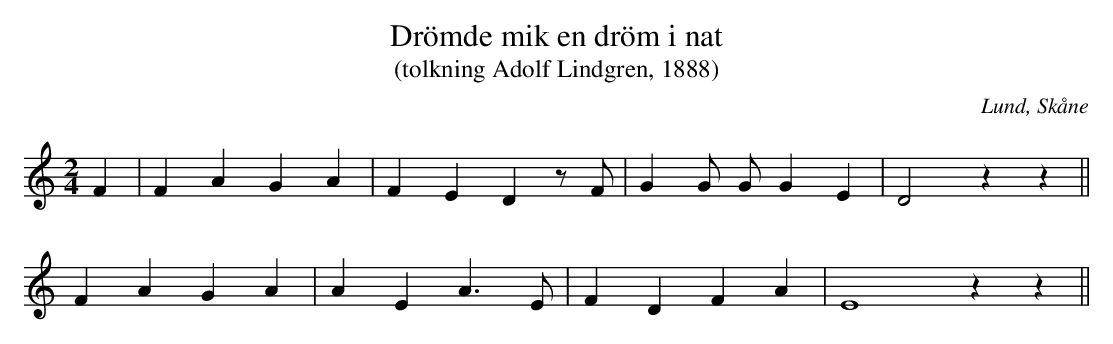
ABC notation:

X:1
T:Drömde mik en dröm i nat
T:(tolkning Adolf Lindgren, 1888)
O:Lund, Skåne
M:2/4
L:1/4
K:C
F | F A G A | F E D z/F/ | G G/ G/ G E | D2 z z ||
F A G A | A E A > E | F D F A | E4 z z ||
